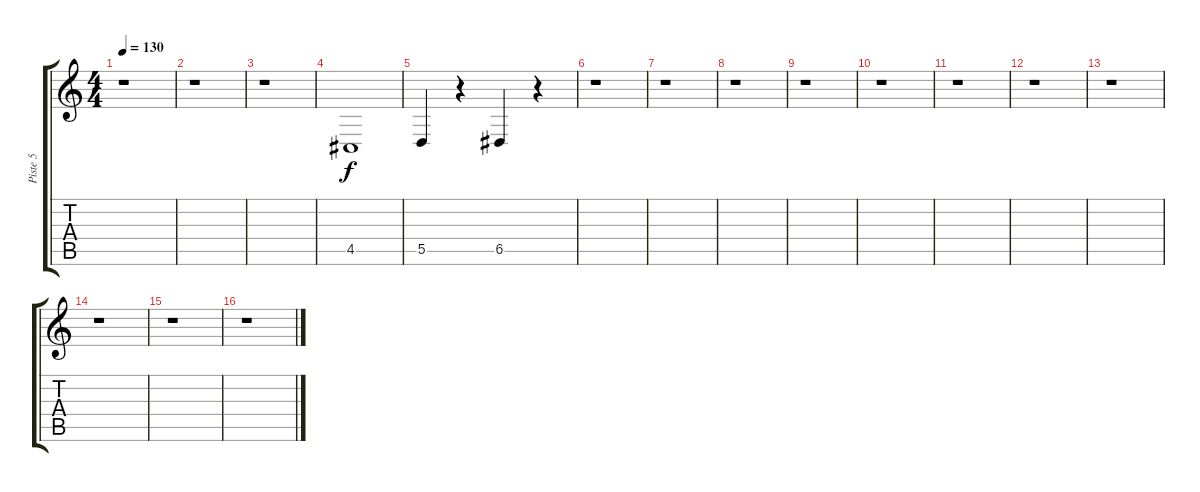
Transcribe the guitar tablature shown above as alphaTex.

\track ("Piste 5" "Piste 5") {instrument pad5bowed}
\staff {score tabs}
\tuning (E4 B3 G3 D3 A2 E2) {hide}
\ts (4 4)
\tempo 130
\clef g2
\ks c
r.1{dy f instrument pad5bowed} |
r.1 |
r.1 |
4.5.1 |
5.5.4 r.4 6.5.4 r.4 |
r.1 |
r.1 |
r.1 |
r.1 |
r.1 |
r.1 |
r.1 |
r.1 |
r.1 |
r.1 |
r.1
